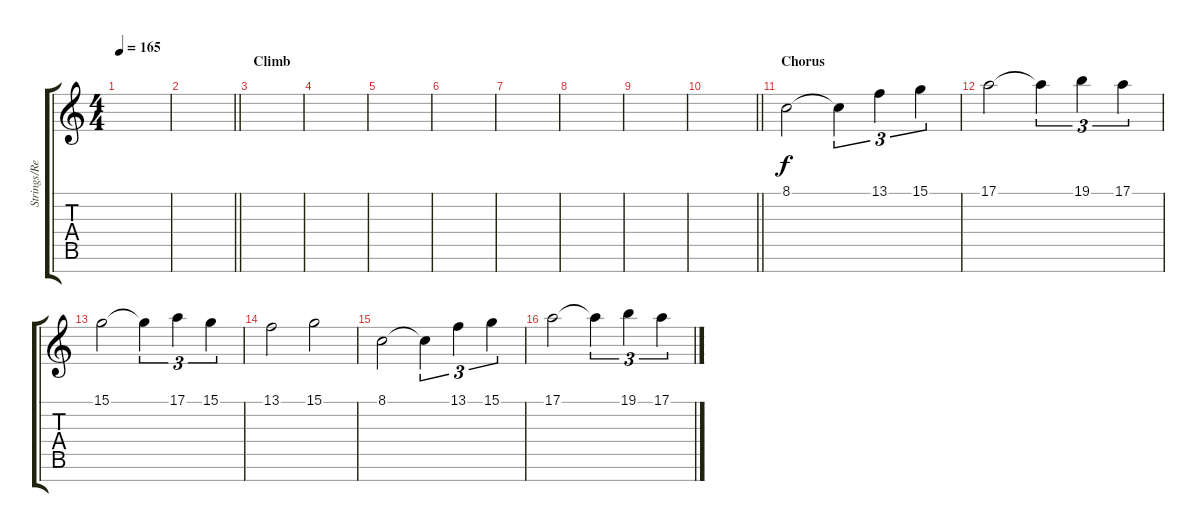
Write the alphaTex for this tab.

\track ("Strings/Reed" "Strings/Re") {instrument reedorgan}
\staff {score tabs}
\tuning (E4 B3 G3 D3 A2 E2 B1) {hide}
\ts (4 4)
\tempo 165
\clef g2
\ks c
|
\barLineRight lightlight
|
\section ("" "Climb")
|
|
|
|
|
|
|
\barLineRight lightlight
|
\section ("" "Chorus")
8.1.2{volume 6 instrument reedorgan} 8.1{t}.4{tu (3 2)} 13.1.4{tu (3 2)} 15.1.4{tu (3 2)} |
17.1.2 17.1{t}.4{tu (3 2)} 19.1.4{tu (3 2)} 17.1.4{tu (3 2)} |
15.1.2 15.1{t}.4{tu (3 2)} 17.1.4{tu (3 2)} 15.1.4{tu (3 2)} |
13.1.2 15.1.2 |
8.1.2 8.1{t}.4{tu (3 2)} 13.1.4{tu (3 2)} 15.1.4{tu (3 2)} |
17.1.2 17.1{t}.4{tu (3 2)} 19.1.4{tu (3 2)} 17.1.4{tu (3 2)}
